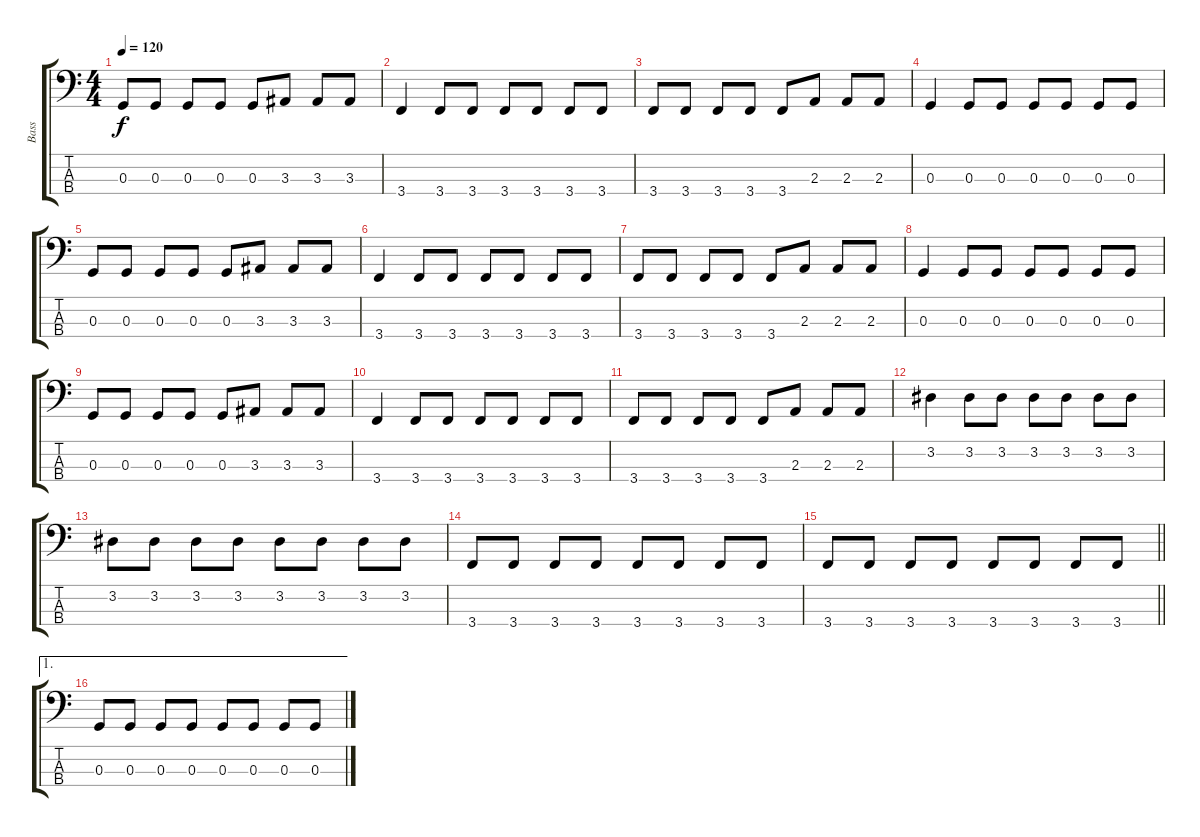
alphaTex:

\track ("Bass" "Bass") {instrument electricbassfinger}
\staff {score tabs}
\tuning (F2 C2 G1 D1) {hide}
\ts (4 4)
\tempo 120
\clef f4
\ks c
0.3.8{dy f} 0.3.8 0.3.8 0.3.8 0.3.8 3.3.8 3.3.8 3.3.8 |
3.4.4 3.4.8 3.4.8 3.4.8 3.4.8 3.4.8 3.4.8 |
3.4.8 3.4.8 3.4.8 3.4.8 3.4.8 2.3.8 2.3.8 2.3.8 |
0.3.4 0.3.8 0.3.8 0.3.8 0.3.8 0.3.8 0.3.8 |
0.3.8 0.3.8 0.3.8 0.3.8 0.3.8 3.3.8 3.3.8 3.3.8 |
3.4.4 3.4.8 3.4.8 3.4.8 3.4.8 3.4.8 3.4.8 |
3.4.8 3.4.8 3.4.8 3.4.8 3.4.8 2.3.8 2.3.8 2.3.8 |
0.3.4 0.3.8 0.3.8 0.3.8 0.3.8 0.3.8 0.3.8 |
0.3.8 0.3.8 0.3.8 0.3.8 0.3.8 3.3.8 3.3.8 3.3.8 |
3.4.4 3.4.8 3.4.8 3.4.8 3.4.8 3.4.8 3.4.8 |
3.4.8 3.4.8 3.4.8 3.4.8 3.4.8 2.3.8 2.3.8 2.3.8 |
3.2.4 3.2.8 3.2.8 3.2.8 3.2.8 3.2.8 3.2.8 |
3.2.8 3.2.8 3.2.8 3.2.8 3.2.8 3.2.8 3.2.8 3.2.8 |
3.4.8 3.4.8 3.4.8 3.4.8 3.4.8 3.4.8 3.4.8 3.4.8 |
\barLineRight lightlight
3.4.8 3.4.8 3.4.8 3.4.8 3.4.8 3.4.8 3.4.8 3.4.8 |
\ae 1
0.3.8 0.3.8 0.3.8 0.3.8 0.3.8 0.3.8 0.3.8 0.3.8
